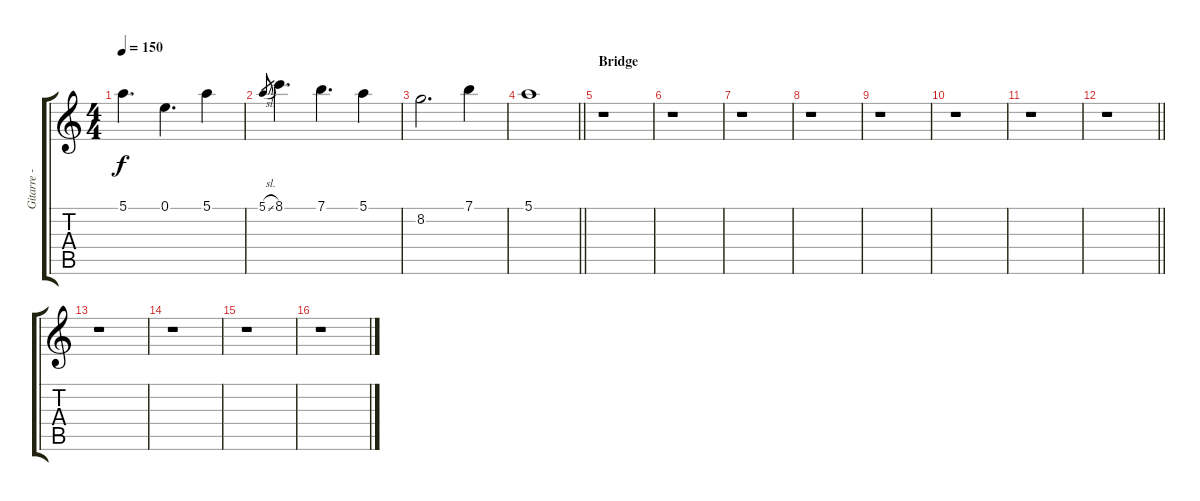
\track ("Gitarre - Max Härtel" "Gitarre - ") {instrument electricguitarclean}
\staff {score tabs}
\tuning (E4 B3 G3 D3 A2 E2) {hide}
\ts (4 4)
\tempo 150
\clef g2
\ks c
5.1.4{d dy f} 0.1.4{d} 5.1.4 |
5.1{sl}.8{gr} 8.1.4{d} 7.1.4{d} 5.1.4 |
8.2.2{d} 7.1.4 |
\barLineRight lightlight
5.1.1 |
\section ("" "Bridge")
r.1 |
r.1 |
r.1 |
r.1 |
r.1 |
r.1 |
r.1 |
\barLineRight lightlight
r.1 |
r.1 |
r.1 |
r.1 |
r.1
